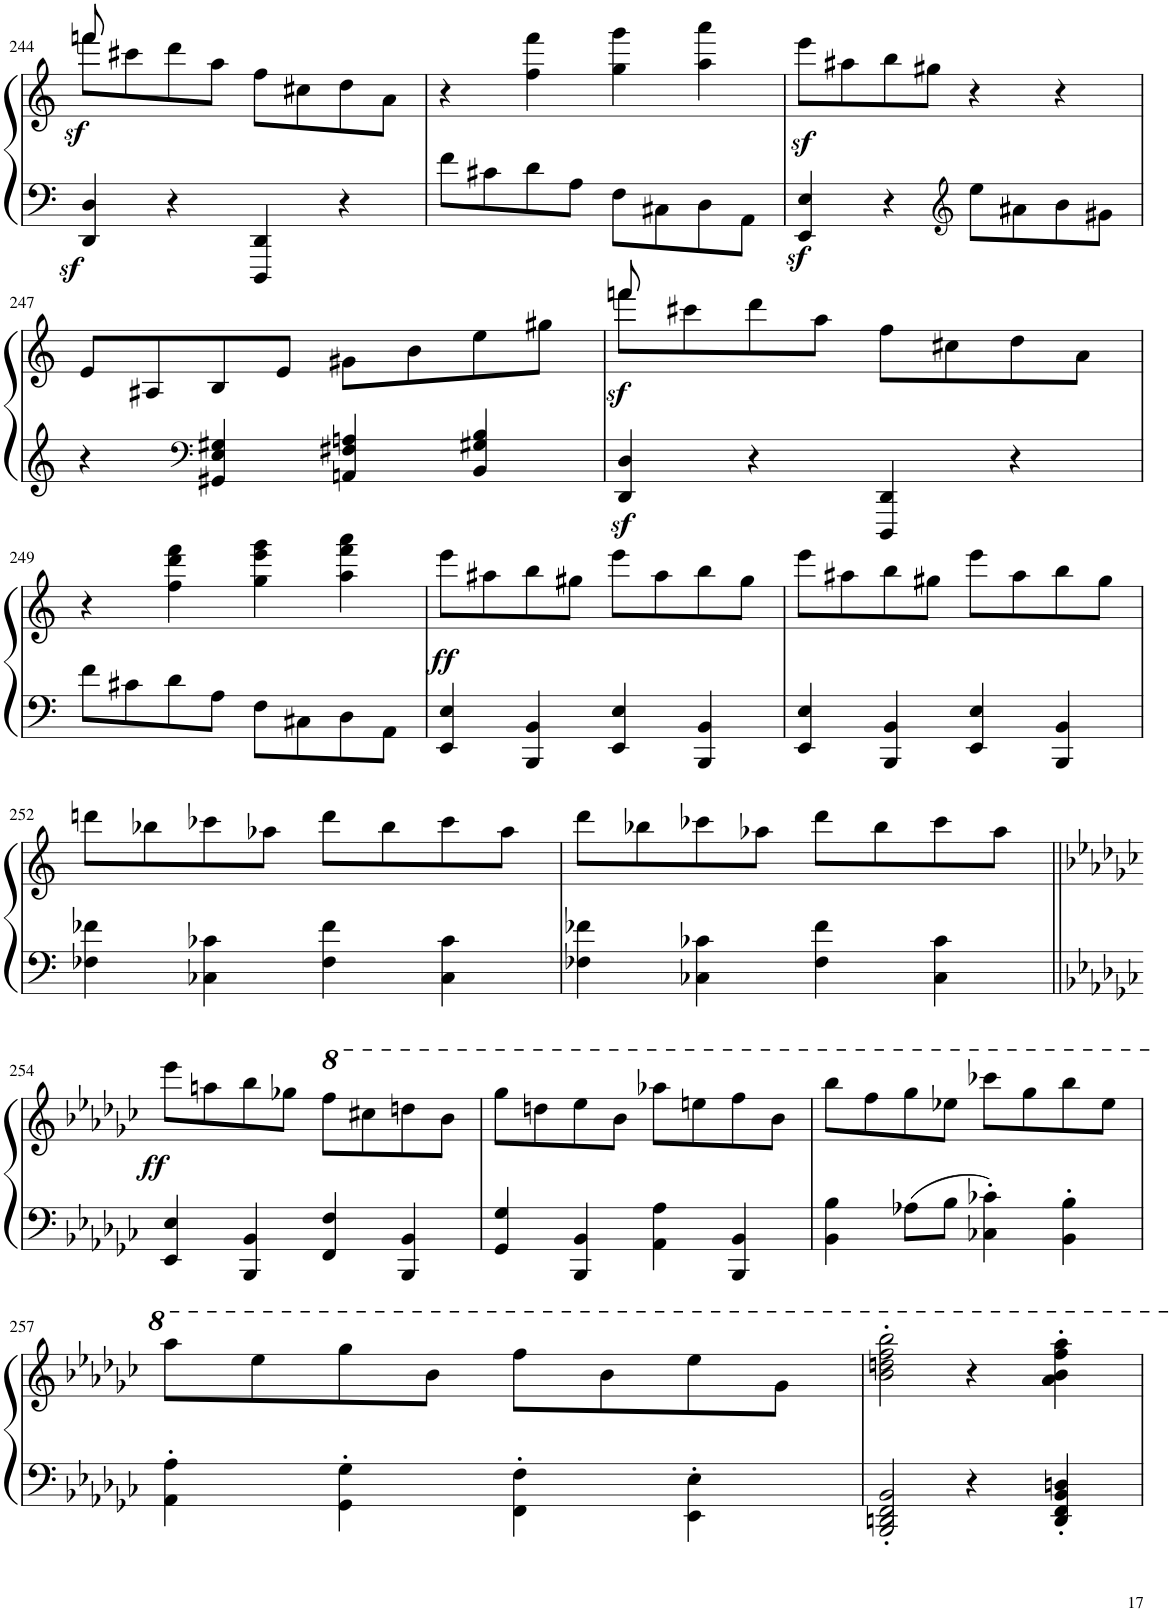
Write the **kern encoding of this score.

**kern	**kern	**dynam
*part1	*part1	*part1
*staff2	*staff1	*staff1/2
*I"Piano	*	*
*I'Pno	*	*
!!LO:PB:g=z
*clefF4	*clefG2	*
*k[]	*k[]	*
*M4/4	*M4/4	*
*met(c|)	*met(c|)	*
=244	=244	=244
*	*^	*
!	!	!	!LO:DY:b
4DD/z< 4D/z<	8fff\L	8fff/	sf
.	8ccc#X\	2..ryy	.
4r	8ddd\	.	.
.	8aa\J	.	.
4DDD/ 4DD/	8ff\L	.	.
.	8cc#X\	.	.
4r	8dd\	.	.
.	8a\J	.	.
*	*v	*v	*
=245	=245	=245
8f\L	4r	.
8c#X\	.	.
8d\	4ff\ 4fff\	.
8A\J	.	.
8F\L	4gg\ 4ggg\	.
8C#X\	.	.
8D\	4aa\ 4aaa\	.
8AA\J	.	.
=246	=246	=246
4EE/z< 4E/z<	8eeez<\L	.
.	8aa#X\	.
4r	8bb\	.
.	8gg#X\J	.
*clefG2	*	*
8ee\L	4r	.
8a#X\	.	.
8b\	4r	.
8g#X\J	.	.
!!LO:LB:g=z
=247	=247	=247
4r	8e/L	.
.	8A#X/	.
*clefF4	*	*
4GG#X/ 4E/ 4G#X/	8B/	.
.	8e/J	.
4AAn/ 4F#X/ 4An/	8g#X\L	.
.	8b\	.
4BB/ 4G#X/ 4B/	8ee\	.
.	8gg#X\J	.
=248	=248	=248
*	*^	*
!	!	!	!LO:DY:b
4DD/z< 4D/z<	8fff\L	8fff/	sf
.	8ccc#X\	2..ryy	.
4r	8ddd\	.	.
.	8aa\J	.	.
4DDD/ 4DD/	8ff\L	.	.
.	8cc#X\	.	.
4r	8dd\	.	.
.	8a\J	.	.
*	*v	*v	*
!!LO:LB:g=z
=249	=249	=249
8f\L	4r	.
8c#X\	.	.
8d\	4ff\ 4ddd\ 4fff\	.
8A\J	.	.
8F\L	4gg\ 4eee\ 4ggg\	.
8C#X\	.	.
8D\	4aa\ 4fff\ 4aaa\	.
8AA\J	.	.
=250	=250	=250
!	!	!LO:DY:b
4EE/' 4E/'	8eee\L	ff
.	8aa#X\	.
4BBB/' 4BB/'	8bb\	.
.	8gg#X\J	.
4EE/' 4E/'	8eee\L	.
.	8aa#\	.
4BBB/' 4BB/'	8bb\	.
.	8gg#\J	.
=251	=251	=251
4EE/' 4E/'	8eee\L	.
.	8aa#X\	.
4BBB/' 4BB/'	8bb\	.
.	8gg#X\J	.
4EE/' 4E/'	8eee\L	.
.	8aa#\	.
4BBB/' 4BB/'	8bb\	.
.	8gg#\J	.
!!LO:LB:g=z
=252	=252	=252
4F-X\' 4f-X\'	8dddn\L	.
.	8bb-X\	.
4C-X\' 4c-X\'	8ccc-X\	.
.	8aa-X\J	.
4F-\' 4f-\'	8ddd\L	.
.	8bb-\	.
4C-\' 4c-\'	8ccc-\	.
.	8aa-\J	.
=253	=253	=253
4F-X\' 4f-X\'	8ddd\L	.
.	8bb-X\	.
4C-X\' 4c-X\'	8ccc-X\	.
.	8aa-X\J	.
4F-\' 4f-\'	8ddd\L	.
.	8bb-\	.
4C-\' 4c-\'	8ccc-\	.
.	8aa-\J	.
!!LO:LB:g=z
=254||	=254||	=254||
*k[b-e-a-d-g-c-]	*k[b-e-a-d-g-c-]	*
!	!	!LO:DY:b
4EE-/' 4E-/'	8eee-\L	ff
.	8aan\	.
4BBB-/' 4BB-/'	8bb-\	.
.	8gg-X\J	.
4FF/' 4F/'	8fff\L	.
.	8ccc#X\	.
4BBB-/' 4BB-/'	8dddn\	.
.	8bb-\J	.
=255	=255	=255
4GG-/' 4G-/'	8ggg-\L	.
.	8dddn\	.
4BBB-/' 4BB-/'	8eee-\	.
.	8bb-\J	.
4AA-\' 4A-\'	8aaa-X\L	.
.	8eeen\	.
4BBB-/' 4BB-/'	8fff\	.
.	8bb-\J	.
=256	=256	=256
4BB-\' 4B-\'	8bbb-\L	.
.	8fff\	.
8A-X\L	8ggg-\	.
8B-\J	8eee-X\J	.
4C-X\' 4c-X\'	8cccc-X\L	.
.	8ggg-\	.
4BB-\' 4B-\'	8bbb-\	.
.	8eee-\J	.
!!LO:LB:g=z
=257	=257	=257
4AA-\' 4A-\'	8aaa-\L	.
.	8eee-\	.
4GG-\' 4G-\'	8ggg-\	.
.	8bb-\J	.
4FF\' 4F\'	8fff\L	.
.	8bb-\	.
4EE-\' 4E-\'	8eee-\	.
.	8gg-\J	.
=258	=258	=258
2BBB-/' 2DDn/' 2FF/' 2BB-/'	2bb-\' 2dddn\' 2fff\' 2bbb-\'	.
4r	4r	.
4DD/' 4FF/' 4BB-/' 4Dn/'	4aa-\' 4bb-\' 4fff\' 4aaa-\'	.
=	=	=
*-	*-	*-
